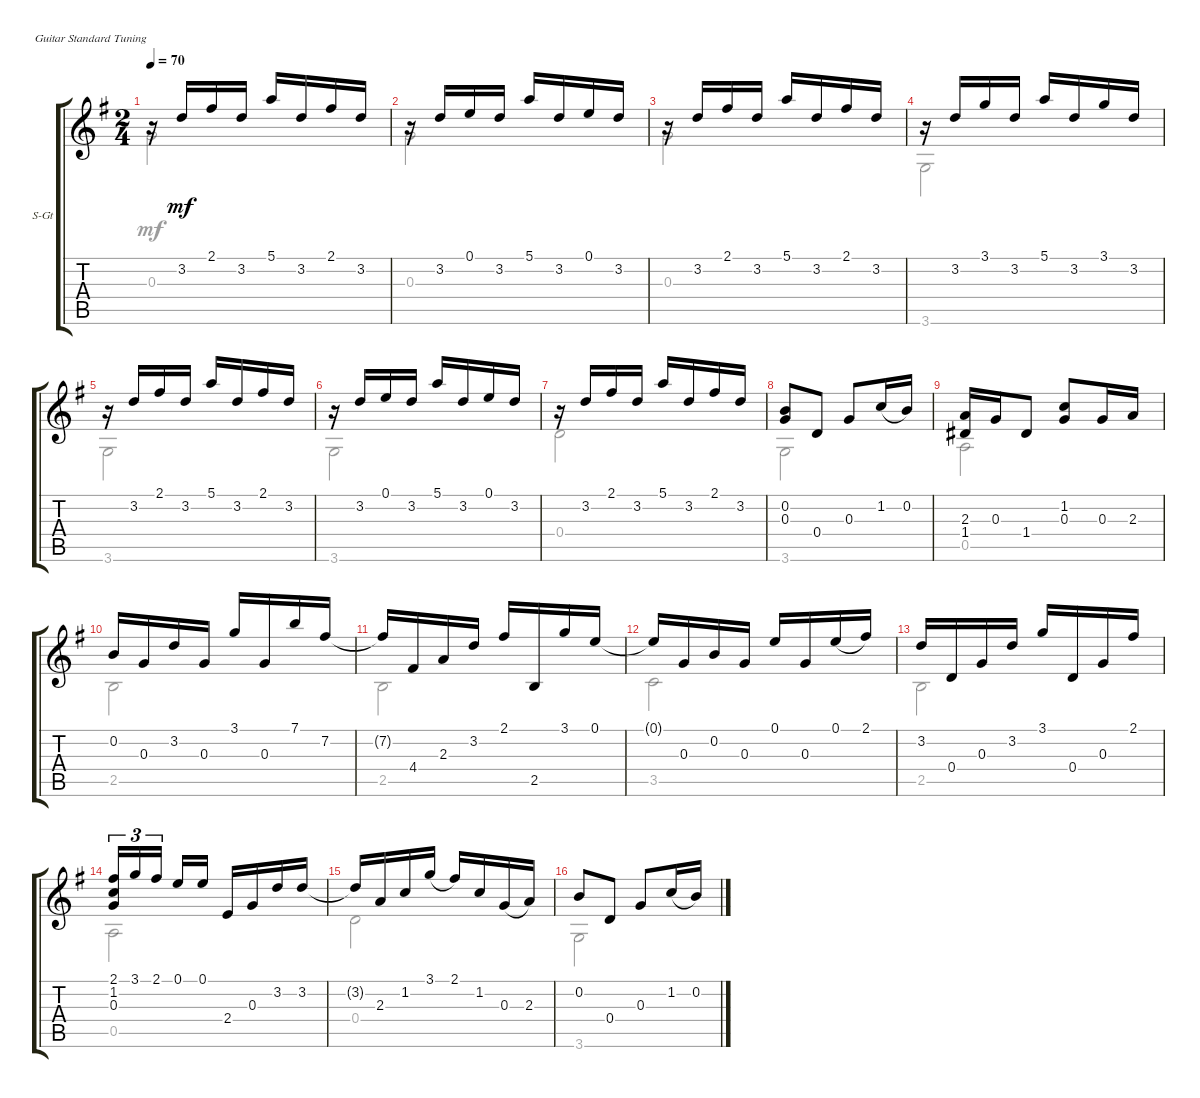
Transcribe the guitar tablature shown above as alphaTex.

\defaultSystemsLayout 4
\bracketExtendMode groupsimilarinstruments
\firstSystemTrackNameOrientation horizontal
\otherSystemsTrackNameOrientation horizontal
\track ("Steel Guitar" "S-Gt") {instrument acousticguitarsteel}
\staff {score tabs}
\tuning (E4 B3 G3 D3 A2 E2)
\voice
\ts (2 4)
\tempo 70
\clef g2
\ks g
r.16{dy mf} 3.2.16 2.1.16 3.2.16 5.1.16 3.2.16 2.1.16 3.2.16 |
r.16 3.2.16 0.1.16 3.2.16 5.1.16 3.2.16 0.1.16 3.2.16 |
r.16 3.2.16 2.1.16 3.2.16 5.1.16 3.2.16 2.1.16 3.2.16 |
r.16 3.2.16 3.1.16 3.2.16 5.1.16 3.2.16 3.1.16 3.2.16 |
r.16 3.2.16 2.1.16 3.2.16 5.1.16 3.2.16 2.1.16 3.2.16 |
r.16 3.2.16 0.1.16 3.2.16 5.1.16 3.2.16 0.1.16 3.2.16 |
r.16 3.2.16 2.1.16 3.2.16 5.1.16 3.2.16 2.1.16 3.2.16 |
(0.3 0.2).8 0.4.8 0.3.8 1.2.16{legatoorigin} 0.2.16 |
(2.3 1.4).16 0.3.16 1.4.8 (0.3 1.2).8 0.3.16 2.3.16 |
0.2.16 0.3.16 3.2.16 0.3.16 3.1.16 0.3.16 7.1.16 7.2.16 |
7.2{t}.16 4.4.16 2.3.16 3.2.16 2.1.16 2.5.16 3.1.16 0.1.16 |
0.1{t}.16 0.3.16 0.2.16 0.3.16 0.1.16 0.3.16 0.1.16{legatoorigin} 2.1.16 |
3.2.16 0.4.16 0.3.16 3.2.16 3.1.16 0.4.16 0.3.16 2.1.16 |
(2.1 1.2 0.3).16{tu (3 2)} 3.1.16{tu (3 2)} 2.1.16{tu (3 2)} 0.1.16 0.1.16 2.4.16 0.3.16 3.2.16 3.2.16 |
3.2{t}.16 2.3.16 1.2.16 3.1.16{legatoorigin} 2.1.16 1.2.16 0.3.16{legatoorigin} 2.3.16 |
0.2.8 0.4.8 0.3.8 1.2.16{legatoorigin} 0.2.16
\voice
\clef g2
\ottava regular
\simile none
\ks g
0.3.2{dy mf} |
0.3.2 |
0.3.2 |
3.6.2 |
3.6.2 |
3.6.2 |
0.4.2 |
3.6.2 |
0.5.2 |
2.5.2 |
2.5.2 |
3.5.2 |
2.5.2 |
0.5.2 |
0.4.2 |
3.6.2
